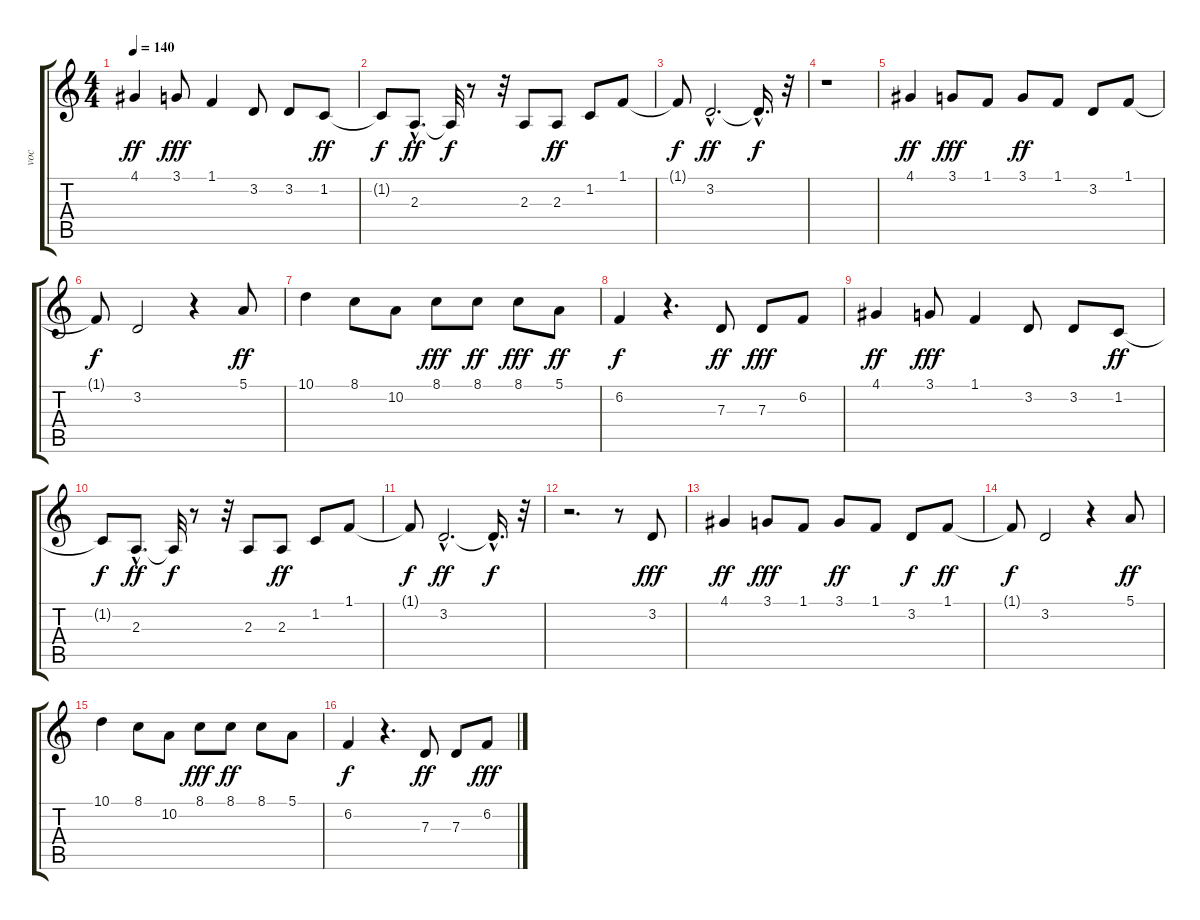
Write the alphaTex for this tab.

\track ("voc" "voc") {instrument lead6voice}
\staff {score tabs}
\tuning (E4 B3 G3 D3 A2 E2) {hide}
\ts (4 4)
\tempo 140
\clef g2
\ks c
4.1.4{dy ff} 3.1.8{dy fff} 1.1.4 3.2.8 3.2.8 1.2.8{dy ff} |
1.2{t}.8{dy f} 2.3{hac}.8{d dy ff} 2.3{t}.32{dy f} r.8 r.32 2.3.8 2.3.8{dy ff} 1.2.8 1.1.8 |
1.1{t}.8{dy f} 3.2{hac}.2{d dy ff} 3.2{hac t}.16{d dy f} r.32 |
r.1 |
4.1.4{dy ff} 3.1.8{dy fff} 1.1.8 3.1.8{dy ff} 1.1.8 3.2.8 1.1.8 |
1.1{t}.8{dy f} 3.2.2 r.4 5.1.8{dy ff} |
10.1.4 8.1.8 10.2.8 8.1.8{dy fff} 8.1.8{dy ff} 8.1.8{dy fff} 5.1.8{dy ff} |
6.2.4{dy f} r.4{d} 7.3.8{dy ff} 7.3.8{dy fff} 6.2.8 |
4.1.4{dy ff} 3.1.8{dy fff} 1.1.4 3.2.8 3.2.8 1.2.8{dy ff} |
1.2{t}.8{dy f} 2.3{hac}.8{d dy ff} 2.3{t}.32{dy f} r.8 r.32 2.3.8 2.3.8{dy ff} 1.2.8 1.1.8 |
1.1{t}.8{dy f} 3.2{hac}.2{d dy ff} 3.2{hac t}.16{d dy f} r.32 |
r.2{d} r.8 3.2.8{dy fff} |
4.1.4{dy ff} 3.1.8{dy fff} 1.1.8 3.1.8{dy ff} 1.1.8 3.2.8{dy f} 1.1.8{dy ff} |
1.1{t}.8{dy f} 3.2.2 r.4 5.1.8{dy ff} |
10.1.4 8.1.8 10.2.8 8.1.8{dy fff} 8.1.8{dy ff} 8.1.8 5.1.8 |
6.2.4{dy f} r.4{d} 7.3.8{dy ff} 7.3.8 6.2.8{dy fff}
